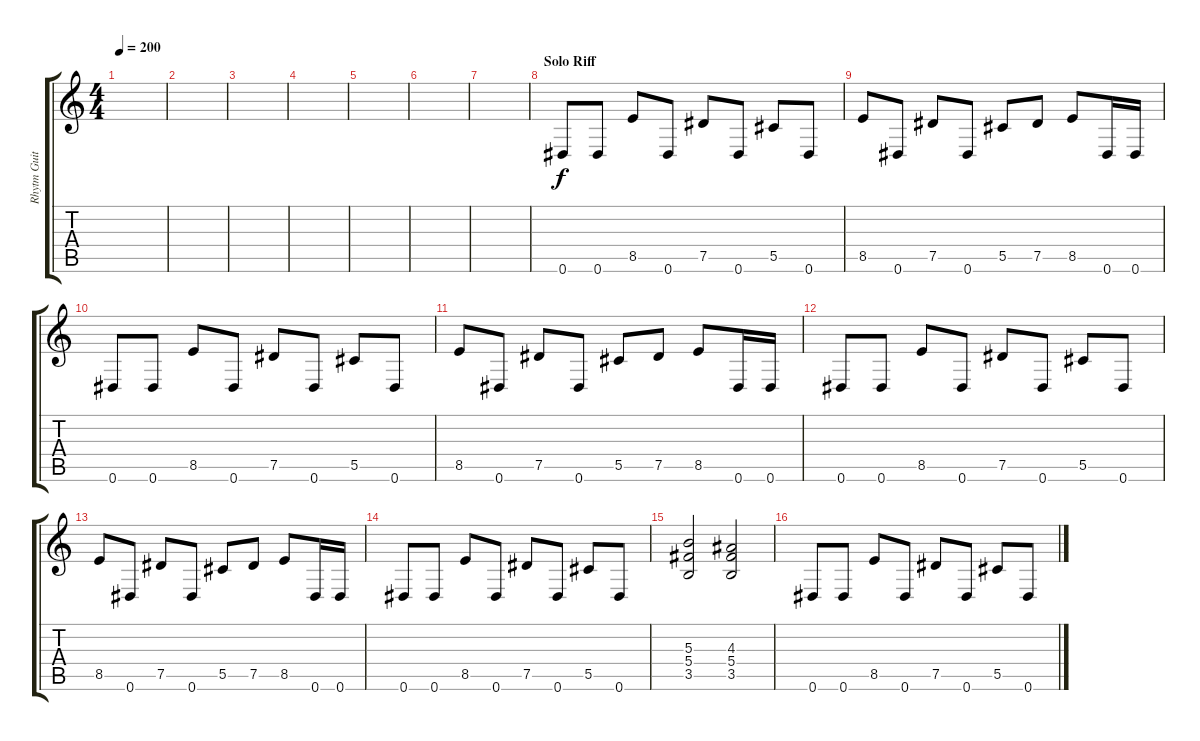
\track ("Rhytm Guitar" "Rhytm Guit") {instrument distortionguitar}
\staff {score tabs}
\tuning (Eb4 Bb3 Gb3 Db3 Ab2 Eb2) {hide}
\ts (4 4)
\tempo 200
\clef g2
\ks c
|
|
|
|
|
|
|
\section ("" "Solo Riff")
0.6.8 0.6.8 8.5.8 0.6.8 7.5.8 0.6.8 5.5.8 0.6.8 |
8.5.8 0.6.8 7.5.8 0.6.8 5.5.8 7.5.8 8.5.8 0.6.16 0.6.16 |
0.6.8 0.6.8 8.5.8 0.6.8 7.5.8 0.6.8 5.5.8 0.6.8 |
8.5.8 0.6.8 7.5.8 0.6.8 5.5.8 7.5.8 8.5.8 0.6.16 0.6.16 |
0.6.8 0.6.8 8.5.8 0.6.8 7.5.8 0.6.8 5.5.8 0.6.8 |
8.5.8 0.6.8 7.5.8 0.6.8 5.5.8 7.5.8 8.5.8 0.6.16 0.6.16 |
0.6.8 0.6.8 8.5.8 0.6.8 7.5.8 0.6.8 5.5.8 0.6.8 |
(5.3 5.4 3.5).2 (4.3 5.4 3.5).2 |
0.6.8 0.6.8 8.5.8 0.6.8 7.5.8 0.6.8 5.5.8 0.6.8
